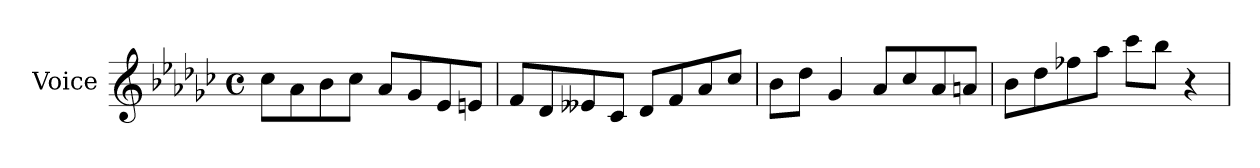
**kern
*part1
*staff1
*I"Voice
*I'Voice
*clefG2
*k[b-e-a-d-g-c-]
*M4/4
*met(c)
=1
8cc-\L
8a-\
8b-\
8cc-\J
8a-/L
8g-/
8e-/
8en/J
=2
8f/L
8d-/
8e--X/
8c-/J
8d-/L
8f/
8a-/
8cc-/J
=3
8b-\L
8dd-\J
4g-/
8a-/L
8cc-/
8a-/
8an/J
=4
8b-\L
8dd-\
8ff-X\
8aa-\J
8ccc-\L
8bb-\J
4r
=
*-
